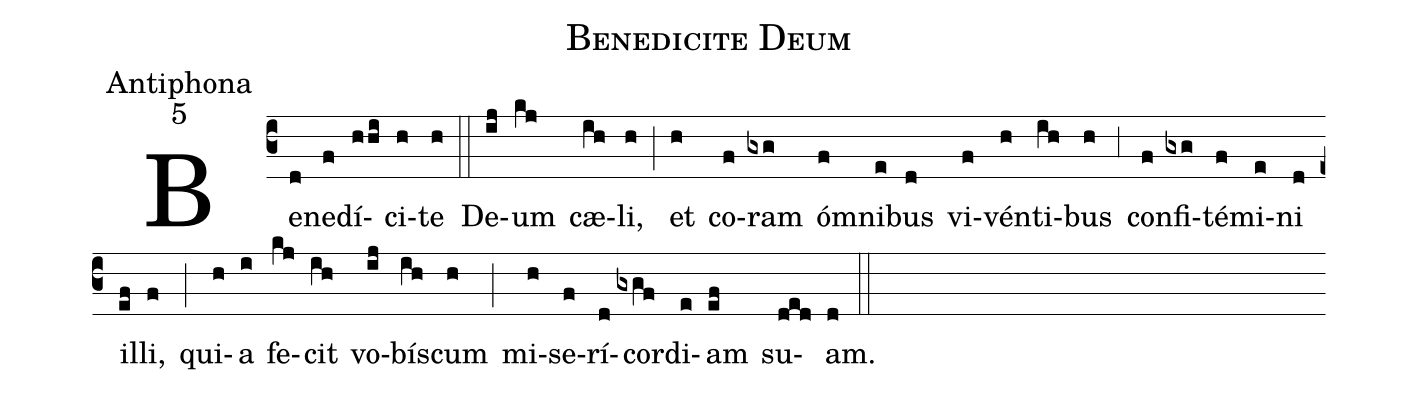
name:Benedicite Deum;
office-part:Antiphona;
mode:5;
%%
(c3) Be(d)ne(f)dí(hhi)ci(h)te(h) (::)
De(ij)um(kj) cæ(ih)li,(h) (;) et(h) co(f)ram(gxg) óm(f)ni(e)bus(d) vi(f)vén(h)ti(ih)bus(h) (,3) con(f)fi(gxg)té(f)mi(e)ni(d) il(ef)li,(f) (;) qui(h)a(i) fe(kj)cit(ih) vo(ij)bí(ih)scum(h) (;) mi(h)se(f)rí(d)cor(gxgf)di(e)am(ef) su(ded)am.(d) (::)
